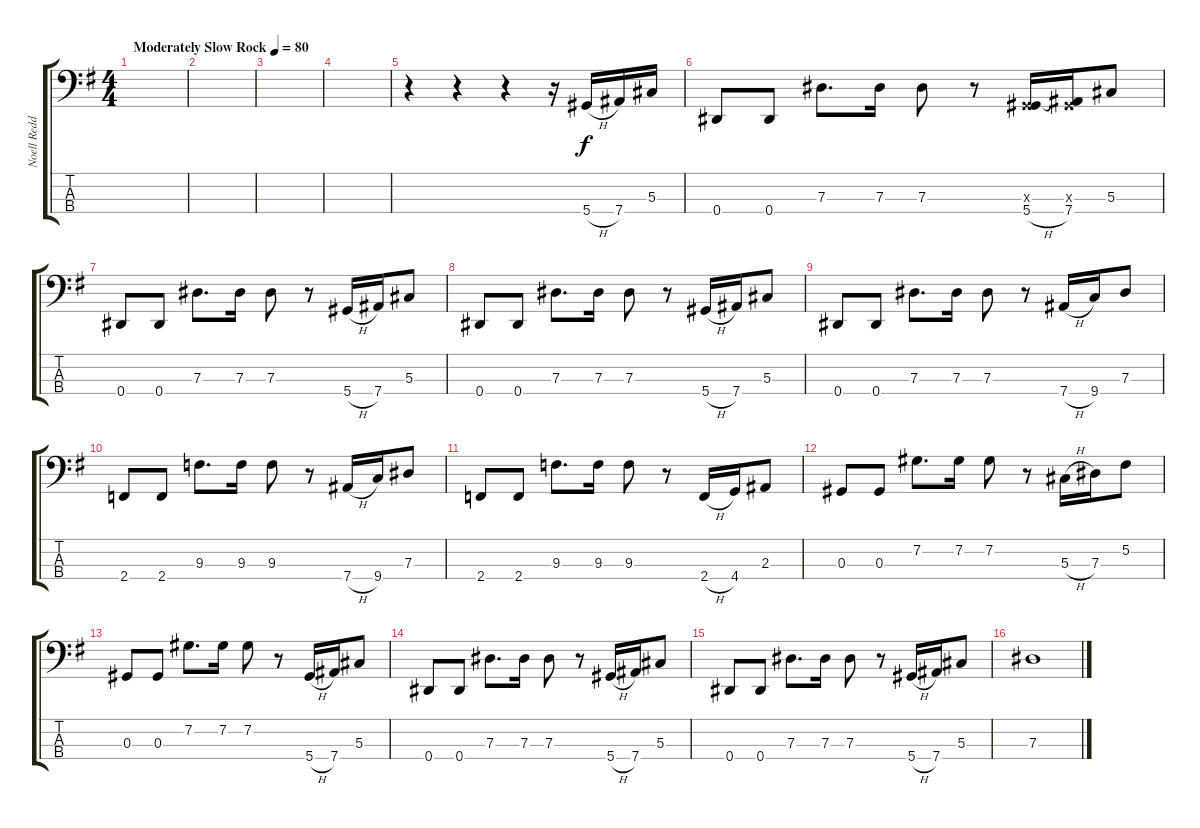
\track ("Noell Redding" "Noell Redd") {instrument electricbasspick}
\staff {score tabs}
\tuning (Gb2 Db2 Ab1 Eb1) {hide}
\ts (4 4)
\tempo (80 "Moderately Slow Rock")
\clef f4
\ks eminor
|
|
|
|
r.4 r.4 r.4 r.16 5.4{h}.16 7.4.16 5.3.16 |
0.4.8 0.4.8 7.3.8{d} 7.3.16 7.3.8 r.8 (0.3{x} 5.4{h}).16 (0.3{x} 7.4).16 5.3.8 |
0.4.8 0.4.8 7.3.8{d} 7.3.16 7.3.8 r.8 5.4{h}.16 7.4.16 5.3.8 |
0.4.8 0.4.8 7.3.8{d} 7.3.16 7.3.8 r.8 5.4{h}.16 7.4.16 5.3.8 |
0.4.8 0.4.8 7.3.8{d} 7.3.16 7.3.8 r.8 7.4{h}.16 9.4.16 7.3.8 |
2.4.8 2.4.8 9.3.8{d} 9.3.16 9.3.8 r.8 7.4{h}.16 9.4.16 7.3.8 |
2.4.8 2.4.8 9.3.8{d} 9.3.16 9.3.8 r.8 2.4{h}.16 4.4.16 2.3.8 |
0.3.8 0.3.8 7.2.8{d} 7.2.16 7.2.8 r.8 5.3{h}.16 7.3.16 5.2.8 |
0.3.8 0.3.8 7.2.8{d} 7.2.16 7.2.8 r.8 5.4{h}.16 7.4.16 5.3.8 |
0.4.8 0.4.8 7.3.8{d} 7.3.16 7.3.8 r.8 5.4{h}.16 7.4.16 5.3.8 |
0.4.8 0.4.8 7.3.8{d} 7.3.16 7.3.8 r.8 5.4{h}.16 7.4.16 5.3.8 |
7.3.1
